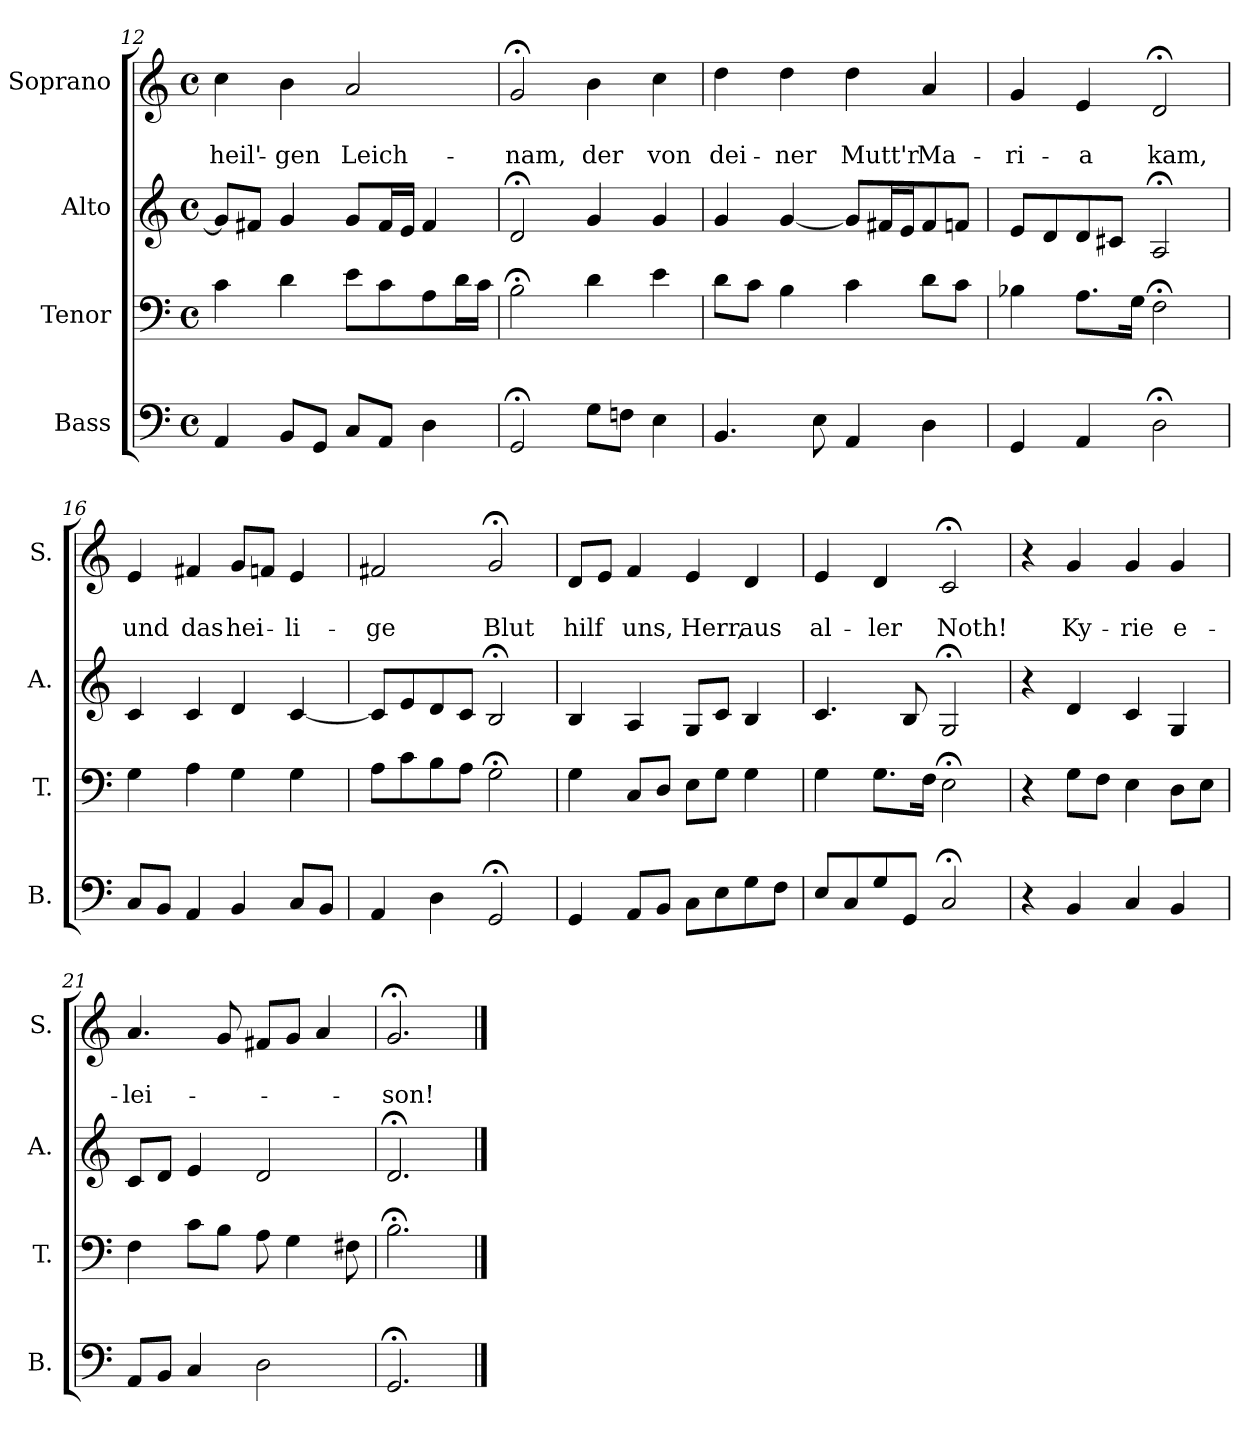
**kern	**kern	**kern	**kern	**text	**text
*part4	*part3	*part2	*part1	*part1	*part1
*staff4	*staff3	*staff2	*staff1	*staff1	*staff1
*I"Bass	*I"Tenor	*I"Alto	*I"Soprano	*	*
*I'B.	*I'T.	*I'A.	*I'S.	*	*
*clefF4	*clefF4	*clefG2	*clefG2	*	*
*k[]	*k[]	*k[]	*k[]	*	*
*M4/4	*M4/4	*M4/4	*M4/4	*	*
*met(c)	*met(c)	*met(c)	*met(c)	*	*
=12	=12	=12	=12	=12	=12
!	!	!	!	!	!LO:LY:b
4AA/	4c\	8g/L]	4cc\	.	heil'-
.	.	8f#X/J	.	.	.
!	!	!	!	!	!LO:LY:b
8BB/L	4d\	4g/	4b\	.	-gen
8GG/J	.	.	.	.	.
!	!	!	!	!	!LO:LY:b
8C/L	8e\L	8g/L	2a/	.	Leich-
8AA/J	8c\	16f#/L	.	.	.
.	.	16e/JJ	.	.	.
4D\	8A\	4f#/	.	.	.
.	16d\L	.	.	.	.
.	16c\JJ	.	.	.	.
!!LO:PB:g=z
=13	=13	=13	=13	=13	=13
!	!	!	!	!	!LO:LY:b
2GG;</	2B;<\	2d;</	2g;</	.	-nam,
!	!	!	!	!	!LO:LY:b
8G\L	4d\	4g/	4b\	.	der
8Fn\J	.	.	.	.	.
!	!	!	!	!	!LO:LY:b
4E\	4e\	4g/	4cc\	.	von
!!LO:PB:g=z
=14	=14	=14	=14	=14	=14
!	!	!	!	!	!LO:LY:b
4.BB/	8d\L	4g/	4dd\	.	dei-
.	8c\J	.	.	.	.
!	!	!	!	!	!LO:LY:b
.	4B\	[4g/	4dd\	.	-ner
8E\	.	.	.	.	.
!	!	!	!	!	!LO:LY:b
4AA/	4c\	8g/L]	4dd\	.	Mutt'r
.	.	16f#X/L	.	.	.
.	.	16e/J	.	.	.
!	!	!	!	!	!LO:LY:b
4D\	8d\L	8f#/	4a/	.	Ma-
.	8c\J	8fn/J	.	.	.
=15	=15	=15	=15	=15	=15
!	!	!	!	!	!LO:LY:b
4GG/	4B-X\	8e/L	4g/	.	-ri-
.	.	8d/	.	.	.
!	!	!	!	!	!LO:LY:b
4AA/	8.A\L	8d/	4e/	.	-a
.	.	8c#X/J	.	.	.
.	16G\Jk	.	.	.	.
!	!	!	!	!	!LO:LY:b
2D;<\	2F;<\	2A;</	2d;</	.	kam,
=16	=16	=16	=16	=16	=16
!	!	!	!	!	!LO:LY:b
8C/L	4G\	4c/	4e/	.	und
8BB/J	.	.	.	.	.
!	!	!	!	!	!LO:LY:b
4AA/	4A\	4c/	4f#X/	.	das
!	!	!	!	!	!LO:LY:b
4BB/	4G\	4d/	8g/L	.	hei-
.	.	.	8fn/J	.	.
!	!	!	!	!	!LO:LY:b
8C/L	4G\	[4c/	4e/	.	-li-
8BB/J	.	.	.	.	.
=17	=17	=17	=17	=17	=17
!	!	!	!	!	!LO:LY:b
4AA/	8A\L	8c/L]	2f#X/	.	-ge
.	8c\	8e/	.	.	.
4D\	8B\	8d/	.	.	.
.	8A\J	8c/J	.	.	.
!	!	!	!	!	!LO:LY:b
2GG;</	2G;<\	2B;</	2g;</	.	Blut
!!LO:LB:g=z
=18	=18	=18	=18	=18	=18
!	!	!	!	!	!LO:LY:b
4GG/	4G\	4B/	8d/L	.	hilf
.	.	.	8e/J	.	.
!	!	!	!	!	!LO:LY:b
8AA/L	8C/L	4A/	4f/	.	uns,
8BB/J	8D/J	.	.	.	.
!	!	!	!	!	!LO:LY:b
8C\L	8E\L	8G/L	4e/	.	Herr,
8E\	8G\J	8c/J	.	.	.
!	!	!	!	!	!LO:LY:b
8G\	4G\	4B/	4d/	.	aus
8F\J	.	.	.	.	.
=19	=19	=19	=19	=19	=19
!	!	!	!	!	!LO:LY:b
8E/L	4G\	4.c/	4e/	.	al-
8C/	.	.	.	.	.
!	!	!	!	!	!LO:LY:b
8G/	8.G\L	.	4d/	.	-ler
8GG/J	.	8B/	.	.	.
.	16F\Jk	.	.	.	.
!	!	!	!	!	!LO:LY:b
2C;</	2E;<\	2G;</	2c;</	.	Noth!
=20	=20	=20	=20	=20	=20
4r	4r	4r	4r	.	.
!	!	!	!	!	!LO:LY:b
4BB/	8G\L	4d/	4g/	.	Ky-
.	8F\J	.	.	.	.
!	!	!	!	!	!LO:LY:b
4C/	4E\	4c/	4g/	.	-rie
!	!	!	!	!	!LO:LY:b
4BB/	8D\L	4G/	4g/	.	e-
.	8E\J	.	.	.	.
=21	=21	=21	=21	=21	=21
!	!	!	!	!	!LO:LY:b
8AA/L	4F\	8c/L	4.a/	.	-lei-
8BB/J	.	8d/J	.	.	.
4C/	8c\L	4e/	.	.	.
.	8B\J	.	8g/	.	.
2D\	8A\	2d/	8f#X/L	.	.
.	4G\	.	8g/J	.	.
.	.	.	4a/	.	.
.	8F#X\	.	.	.	.
=22	=22	=22	=22	=22	=22
!	!	!	!	!	!LO:LY:b
2.GG;</	2.B;<\	2.d;</	2.g;</	.	-son!
==	==	==	==	==	==
*-	*-	*-	*-	*-	*-
